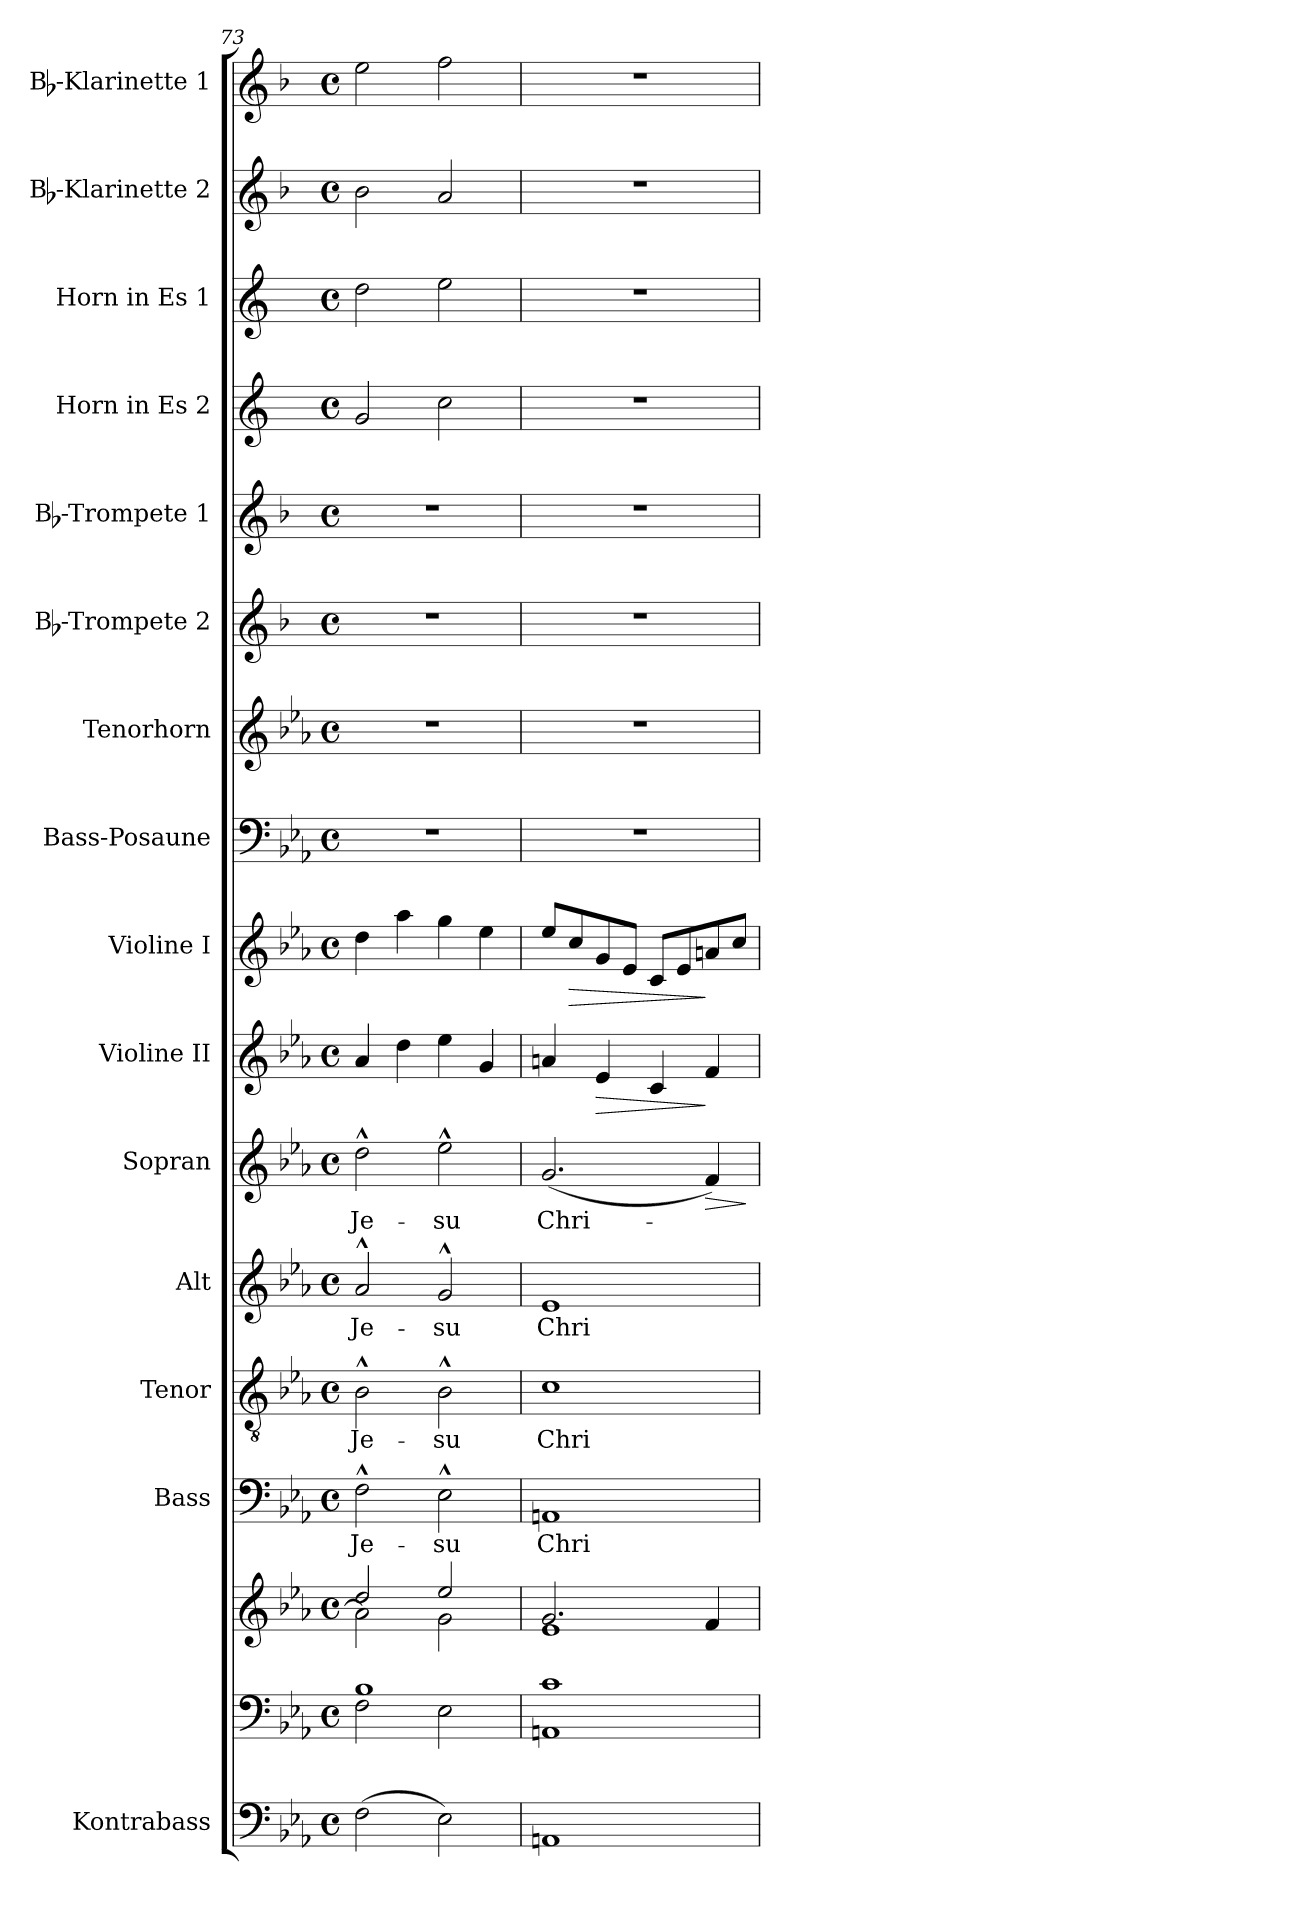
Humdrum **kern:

**kern	**kern	**kern	**kern	**text	**kern	**text	**kern	**text	**kern	**text	**dynam	**kern	**dynam	**kern	**dynam	**kern	**kern	**kern	**kern	**kern	**kern	**kern	**kern
*part16	*part15	*part15	*part14	*part14	*part13	*part13	*part12	*part12	*part11	*part11	*part11	*part10	*part10	*part9	*part9	*part8	*part7	*part6	*part5	*part4	*part3	*part2	*part1
*staff17	*staff16	*staff15	*staff14	*staff14	*staff13	*staff13	*staff12	*staff12	*staff11	*staff11	*staff11	*staff10	*staff10	*staff9	*staff9	*staff8	*staff7	*staff6	*staff5	*staff4	*staff3	*staff2	*staff1
*I"Kontrabass	*	*	*I"Bass	*	*I"Tenor	*	*I"Alt	*	*I"Sopran	*	*	*I"Violine II	*	*I"Violine I	*	*I"Bass-Posaune	*I"Tenorhorn	*I"Bb-Trompete 2	*I"Bb-Trompete 1	*I"Horn in Es 2	*I"Horn in Es 1	*I"Bb-Klarinette 2	*I"Bb-Klarinette 1
*I'Kb.	*	*	*I'B.	*	*I'T.	*	*I'A.	*	*I'S.	*	*	*I'Vl. II	*	*I'Vl. I	*	*I'B. Pos.	*I'T. Hrn.	*I'Bb Trp. 2	*I'Bb Trp. 1	*	*	*I'Bb Kl. 2	*I'Bb Kl. 1
*clefF4	*clefF4	*clefG2	*clefF4	*	*clefGv2	*	*clefG2	*	*clefG2	*	*	*clefG2	*	*clefG2	*	*clefF4	*clefG2	*clefG2	*clefG2	*clefG2	*clefG2	*clefG2	*clefG2
*ITrd7c12	*	*	*	*	*	*	*	*	*	*	*	*	*	*	*	*	*ITrd8c14	*ITrd1c2	*ITrd1c2	*ITrd5c9	*ITrd5c9	*ITrd1c2	*ITrd1c2
*k[b-e-a-]	*k[b-e-a-]	*k[b-e-a-]	*k[b-e-a-]	*	*k[b-e-a-]	*	*k[b-e-a-]	*	*k[b-e-a-]	*	*	*k[b-e-a-]	*	*k[b-e-a-]	*	*k[b-e-a-]	*k[b-e-a-]	*k[b-e-a-]	*k[b-e-a-]	*k[b-e-a-]	*k[b-e-a-]	*k[b-e-a-]	*k[b-e-a-]
*E-:	*E-:	*E-:	*E-:	*	*E-:	*	*E-:	*	*E-:	*	*	*E-:	*	*E-:	*	*E-:	*E-:	*E-:	*E-:	*E-:	*E-:	*E-:	*E-:
*M4/4	*M4/4	*M4/4	*M4/4	*	*M4/4	*	*M4/4	*	*M4/4	*	*	*M4/4	*	*M4/4	*	*M4/4	*M4/4	*M4/4	*M4/4	*M4/4	*M4/4	*M4/4	*M4/4
*met(c)	*met(c)	*met(c)	*met(c)	*	*met(c)	*	*met(c)	*	*met(c)	*	*	*met(c)	*	*met(c)	*	*met(c)	*met(c)	*met(c)	*met(c)	*met(c)	*met(c)	*met(c)	*met(c)
=73	=73	=73	=73	=73	=73	=73	=73	=73	=73	=73	=73	=73	=73	=73	=73	=73	=73	=73	=73	=73	=73	=73	=73
*	*^	*^	*	*	*	*	*	*	*	*	*	*	*	*	*	*	*	*	*	*	*	*	*
!	!	!	!	!	!	!LO:LY:b	!	!LO:LY:b	!	!LO:LY:b	!	!LO:LY:b	!	!	!	!	!	!	!	!	!	!	!	!	!
(>2FF\	1B-	2F\	2dd/	2a-\]	2F^^>\	Je-	2B-^^>\	Je-	2a-^^>/	Je-	2dd^^>\	Je-	.	4a-/	.	4dd\	.	1r	1r	1r	1r	2B-/	2f\	2a-\	2dd\
.	.	.	.	.	.	.	.	.	.	.	.	.	.	4dd\	.	4aa-\	.	.	.	.	.	.	.	.	.
!	!	!	!	!	!	!LO:LY:b	!	!LO:LY:b	!	!LO:LY:b	!	!LO:LY:b	!	!	!	!	!	!	!	!	!	!	!	!	!
2EE-\)	.	2E-\	2ee-/	2g\	2E-^^>\	-su	2B-^^>\	-su	2g^^>/	-su	2ee-^^>\	-su	.	4ee-\	.	4gg\	.	.	.	.	.	2e-\	2g\	2g/	2ee-\
.	.	.	.	.	.	.	.	.	.	.	.	.	.	4g/	.	4ee-\	.	.	.	.	.	.	.	.	.
=74	=74	=74	=74	=74	=74	=74	=74	=74	=74	=74	=74	=74	=74	=74	=74	=74	=74	=74	=74	=74	=74	=74	=74	=74	=74
!	!	!	!	!	!	!LO:LY:b	!	!LO:LY:b	!	!LO:LY:b	!	!LO:LY:b	!	!	!	!	!	!	!	!	!	!	!	!	!
1AAAn	1c	1AAn	2.g/	1e-	1AAn	Chri-	1c	Chri-	1e-	Chri-	(<2.g/	Chri-	.	4an/	.	8ee-/L	.	1r	1r	1r	1r	1r	1r	1r	1r
!	!	!	!	!	!	!	!	!	!	!	!	!	!	!	!	!	!LO:HP:b	!	!	!	!	!	!	!	!
.	.	.	.	.	.	.	.	.	.	.	.	.	.	.	.	8cc/	>	.	.	.	.	.	.	.	.
!	!	!	!	!	!	!	!	!	!	!	!	!	!	!	!LO:HP:b	!	!	!	!	!	!	!	!	!	!
.	.	.	.	.	.	.	.	.	.	.	.	.	.	4e-/	>	8g/	.	.	.	.	.	.	.	.	.
.	.	.	.	.	.	.	.	.	.	.	.	.	.	.	.	8e-/J	.	.	.	.	.	.	.	.	.
.	.	.	.	.	.	.	.	.	.	.	.	.	.	4c/	.	8c/L	.	.	.	.	.	.	.	.	.
.	.	.	.	.	.	.	.	.	.	.	.	.	.	.	.	8e-/	.	.	.	.	.	.	.	.	.
!	!	!	!	!	!	!	!	!	!	!	!	!	!LO:HP:b	!	!	!	!	!	!	!	!	!	!	!	!
.	.	.	4f/	.	.	.	.	.	.	.	4f/)	.	>	4f/	]	8an/	]	.	.	.	.	.	.	.	.
.	.	.	.	.	.	.	.	.	.	.	.	.	.	.	.	8cc/J	.	.	.	.	.	.	.	.	.
*	*v	*v	*	*	*	*	*	*	*	*	*	*	*	*	*	*	*	*	*	*	*	*	*	*	*
*	*	*v	*v	*	*	*	*	*	*	*	*	*	*	*	*	*	*	*	*	*	*	*	*	*
.	.	.	.	.	.	.	.	.	.	.	]	.	.	.	.	.	.	.	.	.	.	.	.
=	=	=	=	=	=	=	=	=	=	=	=	=	=	=	=	=	=	=	=	=	=	=	=
*-	*-	*-	*-	*-	*-	*-	*-	*-	*-	*-	*-	*-	*-	*-	*-	*-	*-	*-	*-	*-	*-	*-	*-
